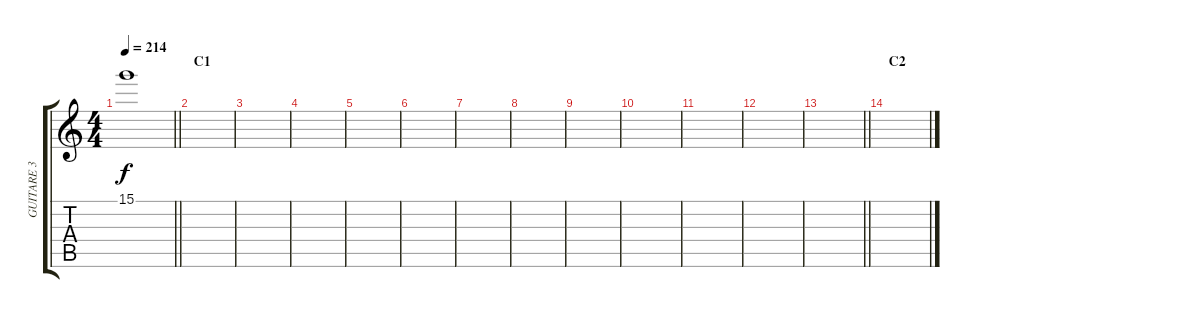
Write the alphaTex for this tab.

\track ("GUITARE 3" "GUITARE 3") {instrument acousticguitarsteel}
\staff {score tabs}
\tuning (E4 B3 G3 D3 A2 E2) {hide}
\ts (4 4)
\tempo 214
\clef g2
\barLineRight lightlight
\ks c
15.1{t}.1{dy f} |
\section ("" "C1")
|
|
|
|
|
|
|
|
|
|
|
\barLineRight lightlight
|
\section ("" "C2")
